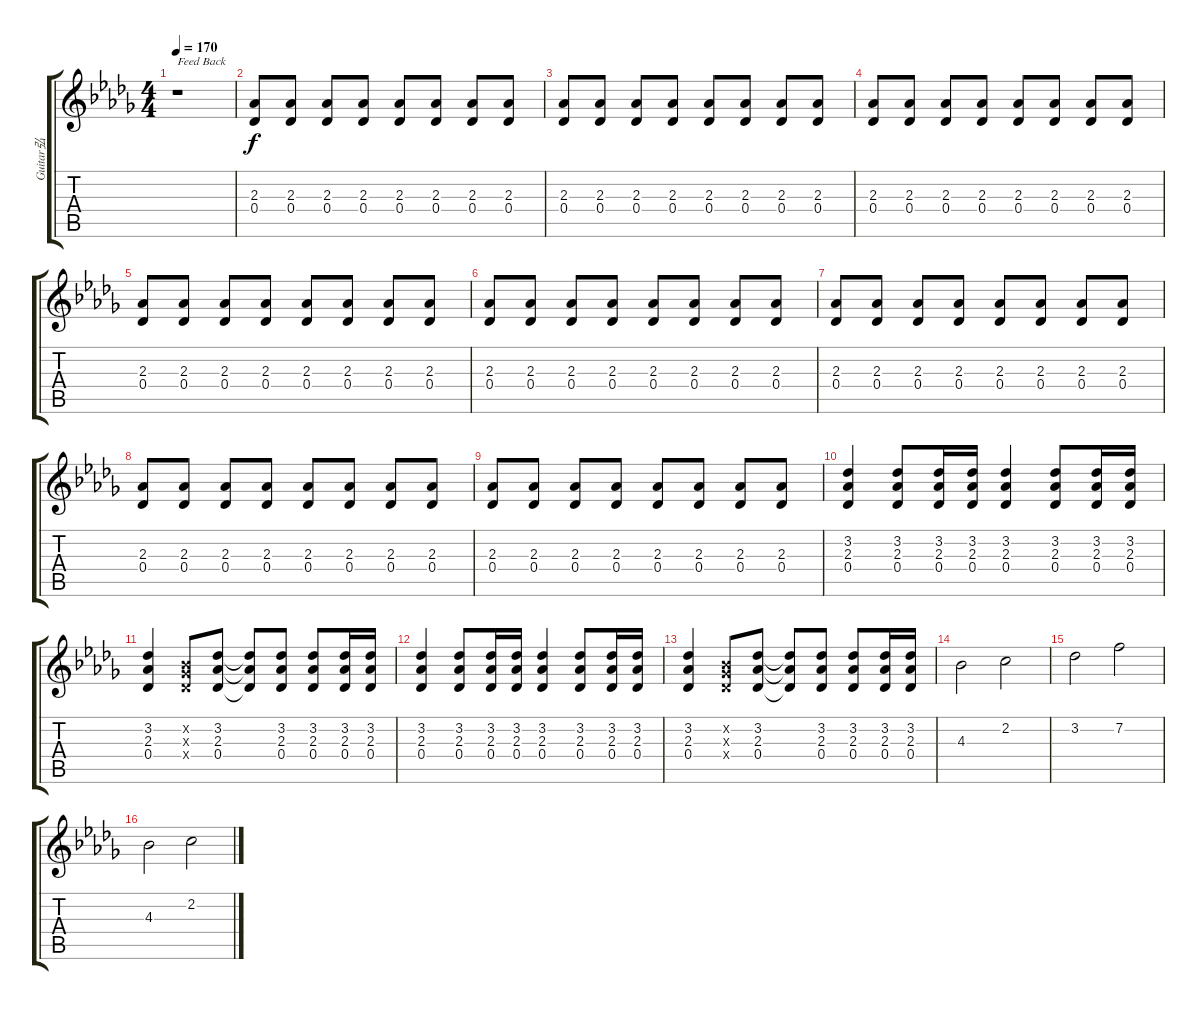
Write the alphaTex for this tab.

\track ("Guitar弘" "Guitar弘") {instrument distortionguitar}
\staff {score tabs}
\tuning (Eb4 Bb3 Gb3 Db3 Ab2 Eb2) {hide}
\ts (4 4)
\tempo 170
\clef g2
\ks db
r.1{txt "Feed Back" dy f instrument distortionguitar} |
(2.3 0.4).8 (2.3 0.4).8 (2.3 0.4).8 (2.3 0.4).8 (2.3 0.4).8 (2.3 0.4).8 (2.3 0.4).8 (2.3 0.4).8 |
(2.3 0.4).8 (2.3 0.4).8 (2.3 0.4).8 (2.3 0.4).8 (2.3 0.4).8 (2.3 0.4).8 (2.3 0.4).8 (2.3 0.4).8 |
(2.3 0.4).8 (2.3 0.4).8 (2.3 0.4).8 (2.3 0.4).8 (2.3 0.4).8 (2.3 0.4).8 (2.3 0.4).8 (2.3 0.4).8 |
(2.3 0.4).8 (2.3 0.4).8 (2.3 0.4).8 (2.3 0.4).8 (2.3 0.4).8 (2.3 0.4).8 (2.3 0.4).8 (2.3 0.4).8 |
(2.3 0.4).8 (2.3 0.4).8 (2.3 0.4).8 (2.3 0.4).8 (2.3 0.4).8 (2.3 0.4).8 (2.3 0.4).8 (2.3 0.4).8 |
(2.3 0.4).8 (2.3 0.4).8 (2.3 0.4).8 (2.3 0.4).8 (2.3 0.4).8 (2.3 0.4).8 (2.3 0.4).8 (2.3 0.4).8 |
(2.3 0.4).8 (2.3 0.4).8 (2.3 0.4).8 (2.3 0.4).8 (2.3 0.4).8 (2.3 0.4).8 (2.3 0.4).8 (2.3 0.4).8 |
(2.3 0.4).8 (2.3 0.4).8 (2.3 0.4).8 (2.3 0.4).8 (2.3 0.4).8 (2.3 0.4).8 (2.3 0.4).8 (2.3 0.4).8 |
(3.2 2.3 0.4).4 (3.2 2.3 0.4).8 (3.2 2.3 0.4).16 (3.2 2.3 0.4).16 (3.2 2.3 0.4).4 (3.2 2.3 0.4).8 (3.2 2.3 0.4).16 (3.2 2.3 0.4).16 |
(3.2 2.3 0.4).4 (0.2{x} 0.3{x} 0.4{x}).8 (3.2 2.3 0.4).8 (3.2{t} 2.3{t} 0.4{t}).8 (3.2 2.3 0.4).8 (3.2 2.3 0.4).8 (3.2 2.3 0.4).16 (3.2 2.3 0.4).16 |
(3.2 2.3 0.4).4 (3.2 2.3 0.4).8 (3.2 2.3 0.4).16 (3.2 2.3 0.4).16 (3.2 2.3 0.4).4 (3.2 2.3 0.4).8 (3.2 2.3 0.4).16 (3.2 2.3 0.4).16 |
(3.2 2.3 0.4).4 (0.2{x} 0.3{x} 0.4{x}).8 (3.2 2.3 0.4).8 (3.2{t} 2.3{t} 0.4{t}).8 (3.2 2.3 0.4).8 (3.2 2.3 0.4).8 (3.2 2.3 0.4).16 (3.2 2.3 0.4).16 |
4.3.2 2.2.2 |
3.2.2 7.2.2 |
4.3.2 2.2.2
